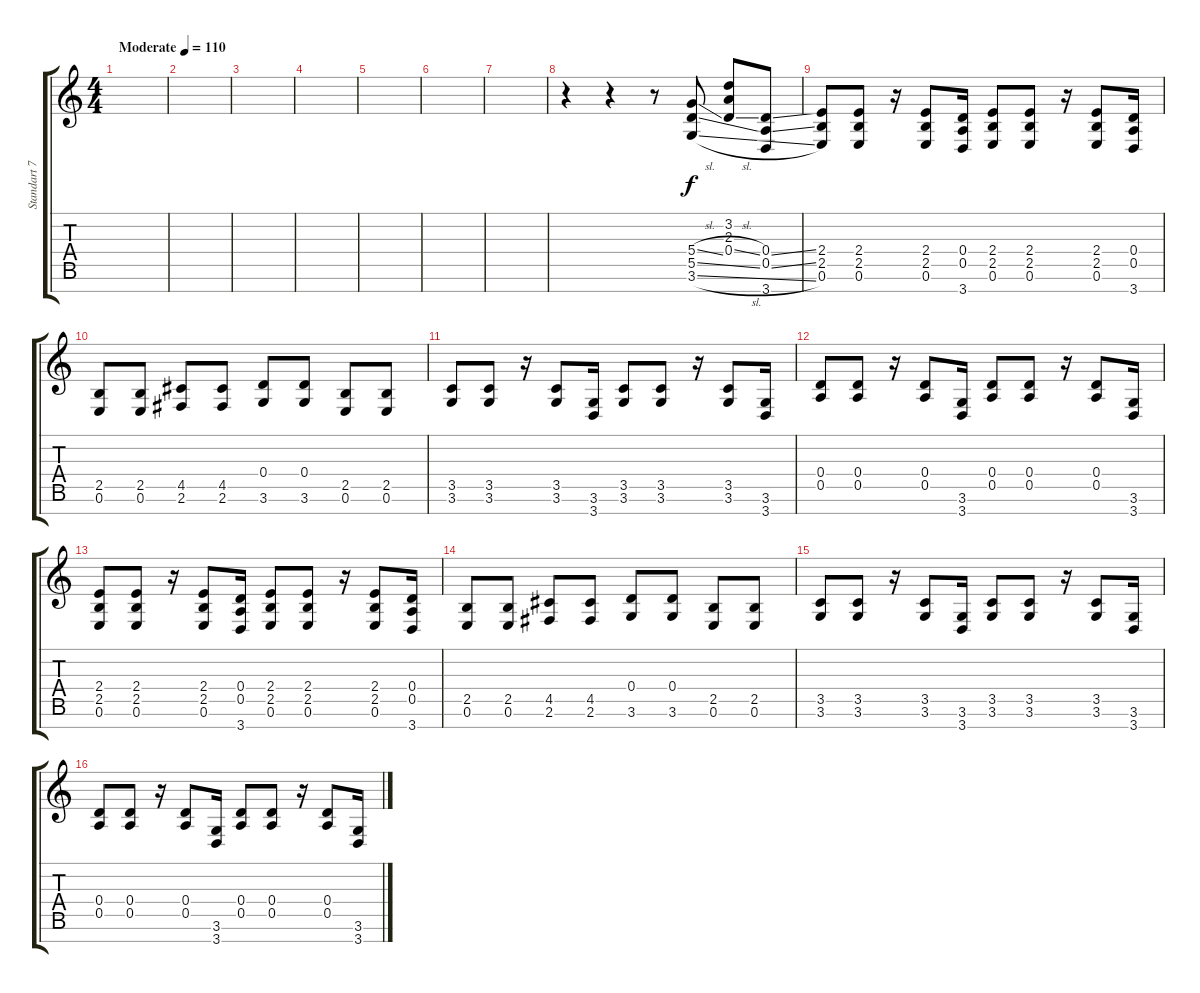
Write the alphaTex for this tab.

\track ("Standart 7 Strings Electric Guitar" "Standart 7") {instrument distortionguitar}
\staff {score tabs}
\tuning (E4 B3 G3 D3 A2 E2 B1) {hide}
\ts (4 4)
\tempo (110 "Moderate")
\clef g2
\ks c
|
|
|
|
|
|
|
r.4 r.4 r.8 (5.4{sl} 5.5{sl} 3.6{sl}).8 (3.2 2.3 0.4{sl}).8 (0.4{ss} 0.5{ss} 3.7).8 |
(2.4 2.5 0.6).8 (2.4 2.5 0.6).8 r.16 (2.4 2.5 0.6).8 (0.4 0.5 3.7).16 (2.4 2.5 0.6).8 (2.4 2.5 0.6).8 r.16 (2.4 2.5 0.6).8 (0.4 0.5 3.7).16 |
(2.5 0.6).8 (2.5 0.6).8 (4.5 2.6).8 (4.5 2.6).8 (0.4 3.6).8 (0.4 3.6).8 (2.5 0.6).8 (2.5 0.6).8 |
(3.5 3.6).8 (3.5 3.6).8 r.16 (3.5 3.6).8 (3.6 3.7).16 (3.5 3.6).8 (3.5 3.6).8 r.16 (3.5 3.6).8 (3.6 3.7).16 |
(0.4 0.5).8 (0.4 0.5).8 r.16 (0.4 0.5).8 (3.6 3.7).16 (0.4 0.5).8 (0.4 0.5).8 r.16 (0.4 0.5).8 (3.6 3.7).16 |
(2.4 2.5 0.6).8 (2.4 2.5 0.6).8 r.16 (2.4 2.5 0.6).8 (0.4 0.5 3.7).16 (2.4 2.5 0.6).8 (2.4 2.5 0.6).8 r.16 (2.4 2.5 0.6).8 (0.4 0.5 3.7).16 |
(2.5 0.6).8 (2.5 0.6).8 (4.5 2.6).8 (4.5 2.6).8 (0.4 3.6).8 (0.4 3.6).8 (2.5 0.6).8 (2.5 0.6).8 |
(3.5 3.6).8 (3.5 3.6).8 r.16 (3.5 3.6).8 (3.6 3.7).16 (3.5 3.6).8 (3.5 3.6).8 r.16 (3.5 3.6).8 (3.6 3.7).16 |
(0.4 0.5).8 (0.4 0.5).8 r.16 (0.4 0.5).8 (3.6 3.7).16 (0.4 0.5).8 (0.4 0.5).8 r.16 (0.4 0.5).8 (3.6 3.7).16
